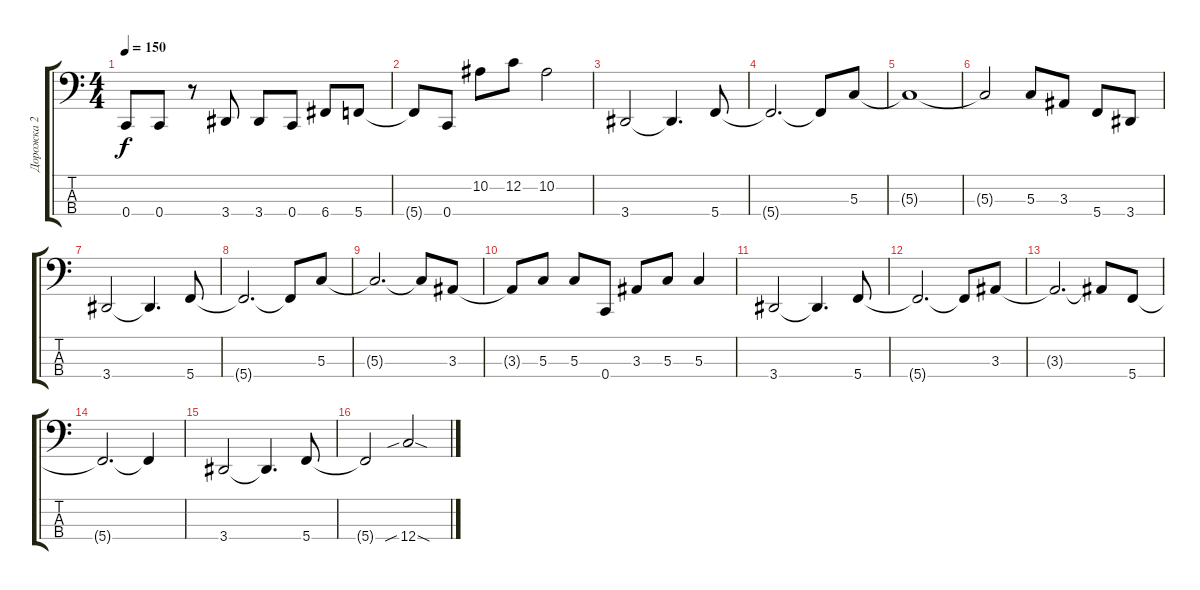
\track ("Дорожка 2" "Дорожка 2") {instrument electricbassfinger}
\staff {score tabs}
\tuning (F2 C2 G1 C1) {hide}
\ts (4 4)
\tempo 150
\clef f4
\ks c
0.4.8{dy f} 0.4.8 r.8 3.4.8 3.4.8 0.4.8 6.4.8 5.4.8 |
5.4{t}.8 0.4.8 10.2.8 12.2.8 10.2.2 |
3.4.2 3.4{t}.4{d} 5.4.8 |
5.4{t}.2{d} 5.4{t}.8 5.3.8 |
5.3{t}.1 |
5.3{t}.2 5.3.8 3.3.8 5.4.8 3.4.8 |
3.4.2 3.4{t}.4{d} 5.4.8 |
5.4{t}.2{d} 5.4{t}.8 5.3.8 |
5.3{t}.2{d} 5.3{t}.8 3.3.8 |
3.3{t}.8 5.3.8 5.3.8 0.4.8 3.3.8 5.3.8 5.3.4 |
3.4.2 3.4{t}.4{d} 5.4.8 |
5.4{t}.2{d} 5.4{t}.8 3.3.8 |
3.3{t}.2{d} 3.3{t}.8 5.4.8 |
5.4{t}.2{d} 5.4{t}.4 |
3.4.2 3.4{t}.4{d} 5.4.8 |
5.4{t}.2 12.4{sib sod}.2
